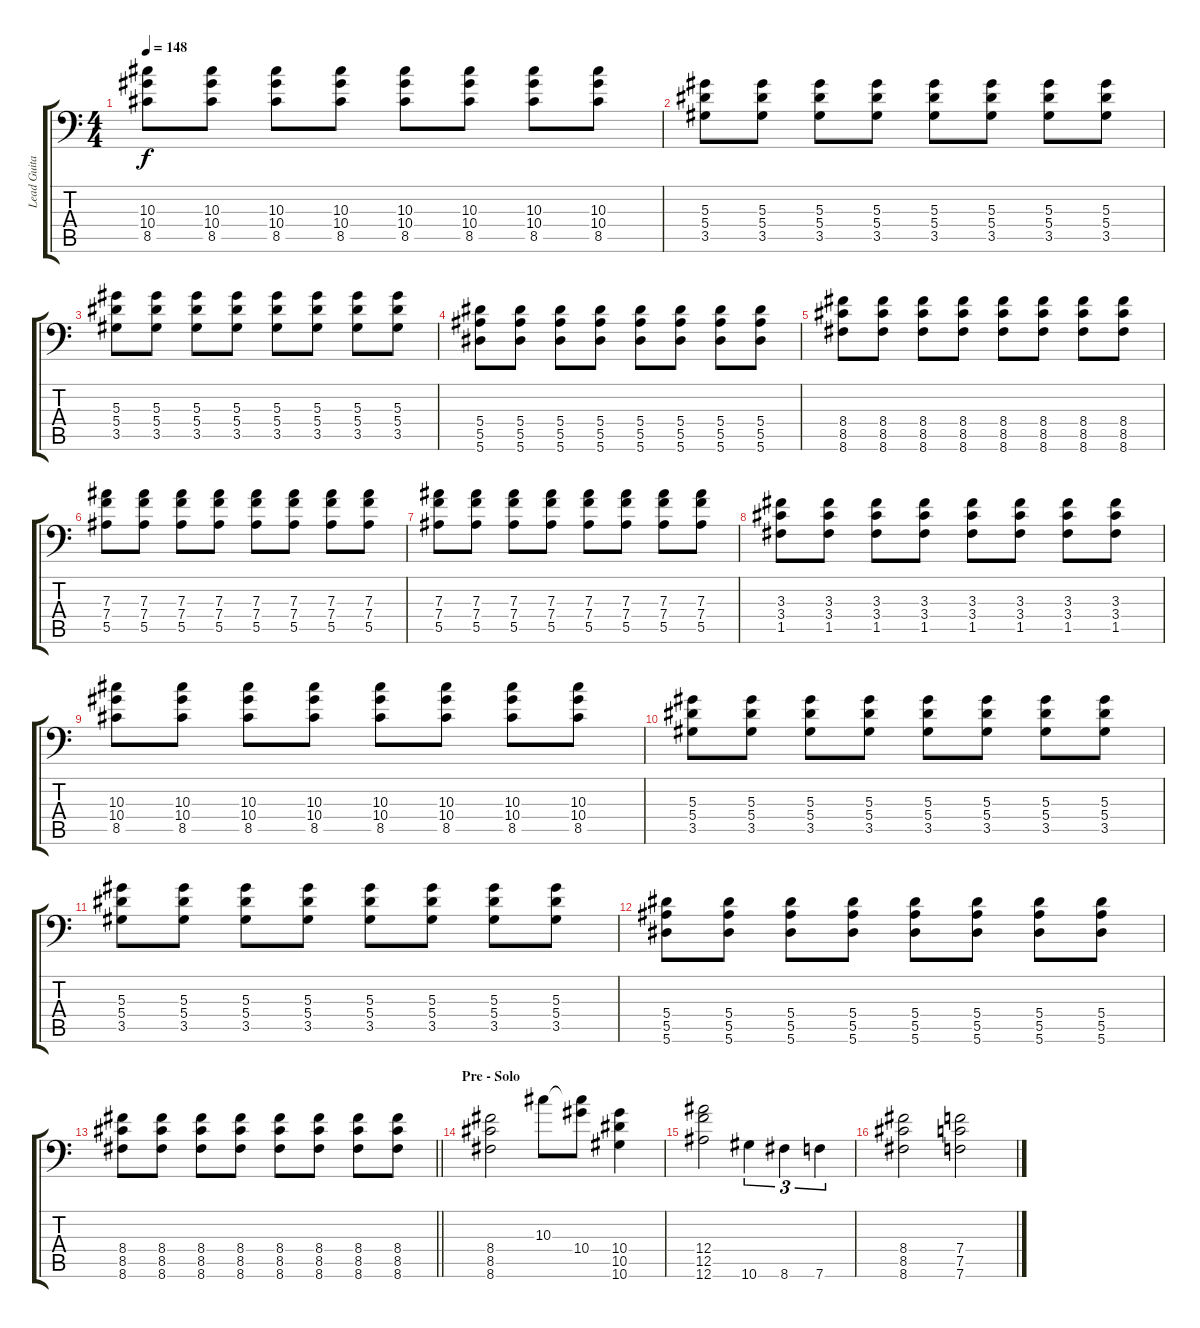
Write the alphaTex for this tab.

\track ("Lead Guitar 2" "Lead Guita") {instrument distortionguitar}
\staff {score tabs}
\tuning (C4 G3 Eb3 Bb2 F2 Bb1) {hide}
\ts (4 4)
\tempo 148
\clef f4
\ks c
(10.3 10.4 8.5).8{dy f} (10.3 10.4 8.5).8 (10.3 10.4 8.5).8 (10.3 10.4 8.5).8 (10.3 10.4 8.5).8 (10.3 10.4 8.5).8 (10.3 10.4 8.5).8 (10.3 10.4 8.5).8 |
(5.3 5.4 3.5).8 (5.3 5.4 3.5).8 (5.3 5.4 3.5).8 (5.3 5.4 3.5).8 (5.3 5.4 3.5).8 (5.3 5.4 3.5).8 (5.3 5.4 3.5).8 (5.3 5.4 3.5).8 |
(5.3 5.4 3.5).8 (5.3 5.4 3.5).8 (5.3 5.4 3.5).8 (5.3 5.4 3.5).8 (5.3 5.4 3.5).8 (5.3 5.4 3.5).8 (5.3 5.4 3.5).8 (5.3 5.4 3.5).8 |
(5.4 5.5 5.6).8 (5.4 5.5 5.6).8 (5.4 5.5 5.6).8 (5.4 5.5 5.6).8 (5.4 5.5 5.6).8 (5.4 5.5 5.6).8 (5.4 5.5 5.6).8 (5.4 5.5 5.6).8 |
(8.4 8.5 8.6).8 (8.4 8.5 8.6).8 (8.4 8.5 8.6).8 (8.4 8.5 8.6).8 (8.4 8.5 8.6).8 (8.4 8.5 8.6).8 (8.4 8.5 8.6).8 (8.4 8.5 8.6).8 |
(7.3 7.4 5.5).8 (7.3 7.4 5.5).8 (7.3 7.4 5.5).8 (7.3 7.4 5.5).8 (7.3 7.4 5.5).8 (7.3 7.4 5.5).8 (7.3 7.4 5.5).8 (7.3 7.4 5.5).8 |
(7.3 7.4 5.5).8 (7.3 7.4 5.5).8 (7.3 7.4 5.5).8 (7.3 7.4 5.5).8 (7.3 7.4 5.5).8 (7.3 7.4 5.5).8 (7.3 7.4 5.5).8 (7.3 7.4 5.5).8 |
(3.3 3.4 1.5).8 (3.3 3.4 1.5).8 (3.3 3.4 1.5).8 (3.3 3.4 1.5).8 (3.3 3.4 1.5).8 (3.3 3.4 1.5).8 (3.3 3.4 1.5).8 (3.3 3.4 1.5).8 |
(10.3 10.4 8.5).8 (10.3 10.4 8.5).8 (10.3 10.4 8.5).8 (10.3 10.4 8.5).8 (10.3 10.4 8.5).8 (10.3 10.4 8.5).8 (10.3 10.4 8.5).8 (10.3 10.4 8.5).8 |
(5.3 5.4 3.5).8 (5.3 5.4 3.5).8 (5.3 5.4 3.5).8 (5.3 5.4 3.5).8 (5.3 5.4 3.5).8 (5.3 5.4 3.5).8 (5.3 5.4 3.5).8 (5.3 5.4 3.5).8 |
(5.3 5.4 3.5).8 (5.3 5.4 3.5).8 (5.3 5.4 3.5).8 (5.3 5.4 3.5).8 (5.3 5.4 3.5).8 (5.3 5.4 3.5).8 (5.3 5.4 3.5).8 (5.3 5.4 3.5).8 |
(5.4 5.5 5.6).8 (5.4 5.5 5.6).8 (5.4 5.5 5.6).8 (5.4 5.5 5.6).8 (5.4 5.5 5.6).8 (5.4 5.5 5.6).8 (5.4 5.5 5.6).8 (5.4 5.5 5.6).8 |
\barLineRight lightlight
(8.4 8.5 8.6).8 (8.4 8.5 8.6).8 (8.4 8.5 8.6).8 (8.4 8.5 8.6).8 (8.4 8.5 8.6).8 (8.4 8.5 8.6).8 (8.4 8.5 8.6).8 (8.4 8.5 8.6).8 |
\section ("" "Pre - Solo")
(8.4 8.5 8.6).2 10.3.8 (10.3{t} 10.4).8 (10.4 10.5 10.6).4 |
(12.4 12.5 12.6).2 10.6.4{tu (3 2)} 8.6.4{tu (3 2)} 7.6.4{tu (3 2)} |
(8.4 8.5 8.6).2 (7.4 7.5 7.6).2
